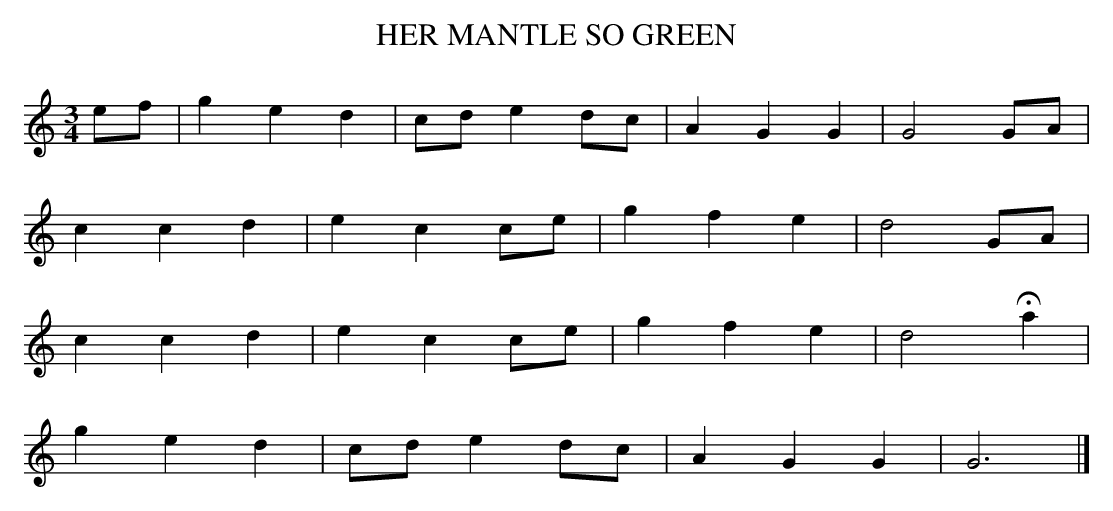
X:1
T:HER MANTLE SO GREEN
Y:"tenderly"
M:3/4
L:1/8
K:C
ef|g2 e2 d2|cd e2 dc|A2 G2 G2|G4 GA|
c2 c2 d2|e2 c2 ce|g2 f2 e2|d4 GA|
c2 c2 d2|e2 c2 ce|g2 f2 e2|d4 Ha2|
g2 e2 d2|cd e2 dc|A2 G2 G2|G6|]
